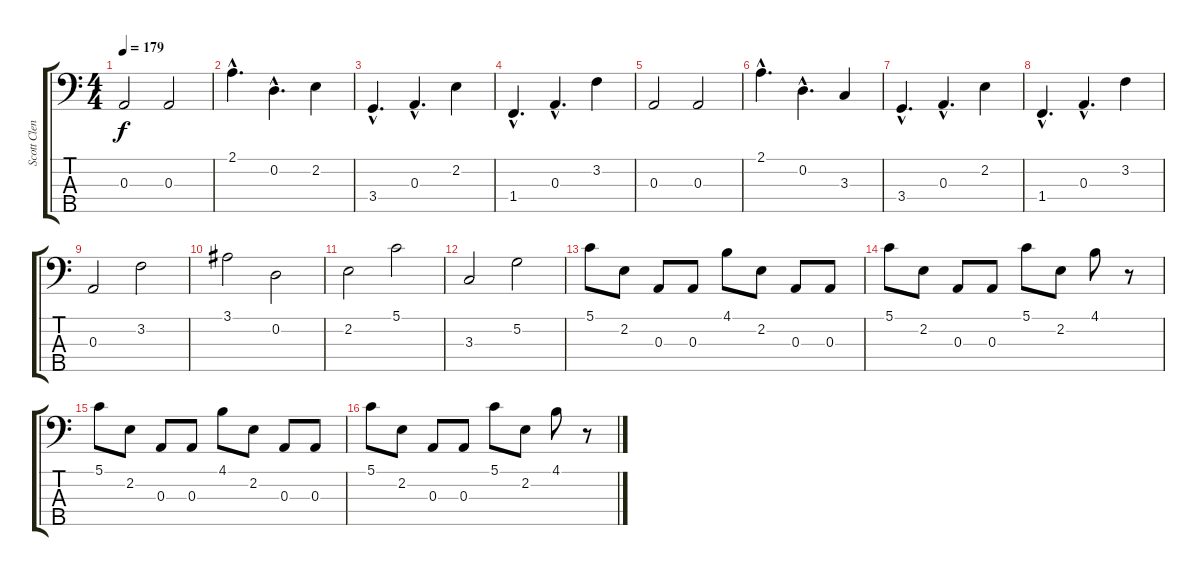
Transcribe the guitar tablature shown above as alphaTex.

\track ("Scott Clendenin" "Scott Clen") {instrument electricbassfinger}
\staff {score tabs}
\tuning (G2 D2 A1 E1 B0) {hide}
\ts (4 4)
\tempo 179
\clef f4
\ks c
0.3.2{dy f} 0.3.2 |
2.1{hac}.4{d} 0.2{hac}.4{d} 2.2.4 |
3.4{hac}.4{d} 0.3{hac}.4{d} 2.2.4 |
1.4{hac}.4{d} 0.3{hac}.4{d} 3.2.4 |
0.3.2 0.3.2 |
2.1{hac}.4{d} 0.2{hac}.4{d} 3.3.4 |
3.4{hac}.4{d} 0.3{hac}.4{d} 2.2.4 |
1.4{hac}.4{d} 0.3{hac}.4{d} 3.2.4 |
0.3.2 3.2.2 |
3.1.2 0.2.2 |
2.2.2 5.1.2 |
3.3.2 5.2.2 |
5.1.8 2.2.8 0.3.8 0.3.8 4.1.8 2.2.8 0.3.8 0.3.8 |
5.1.8 2.2.8 0.3.8 0.3.8 5.1.8 2.2.8 4.1.8 r.8 |
5.1.8 2.2.8 0.3.8 0.3.8 4.1.8 2.2.8 0.3.8 0.3.8 |
5.1.8 2.2.8 0.3.8 0.3.8 5.1.8 2.2.8 4.1.8 r.8
